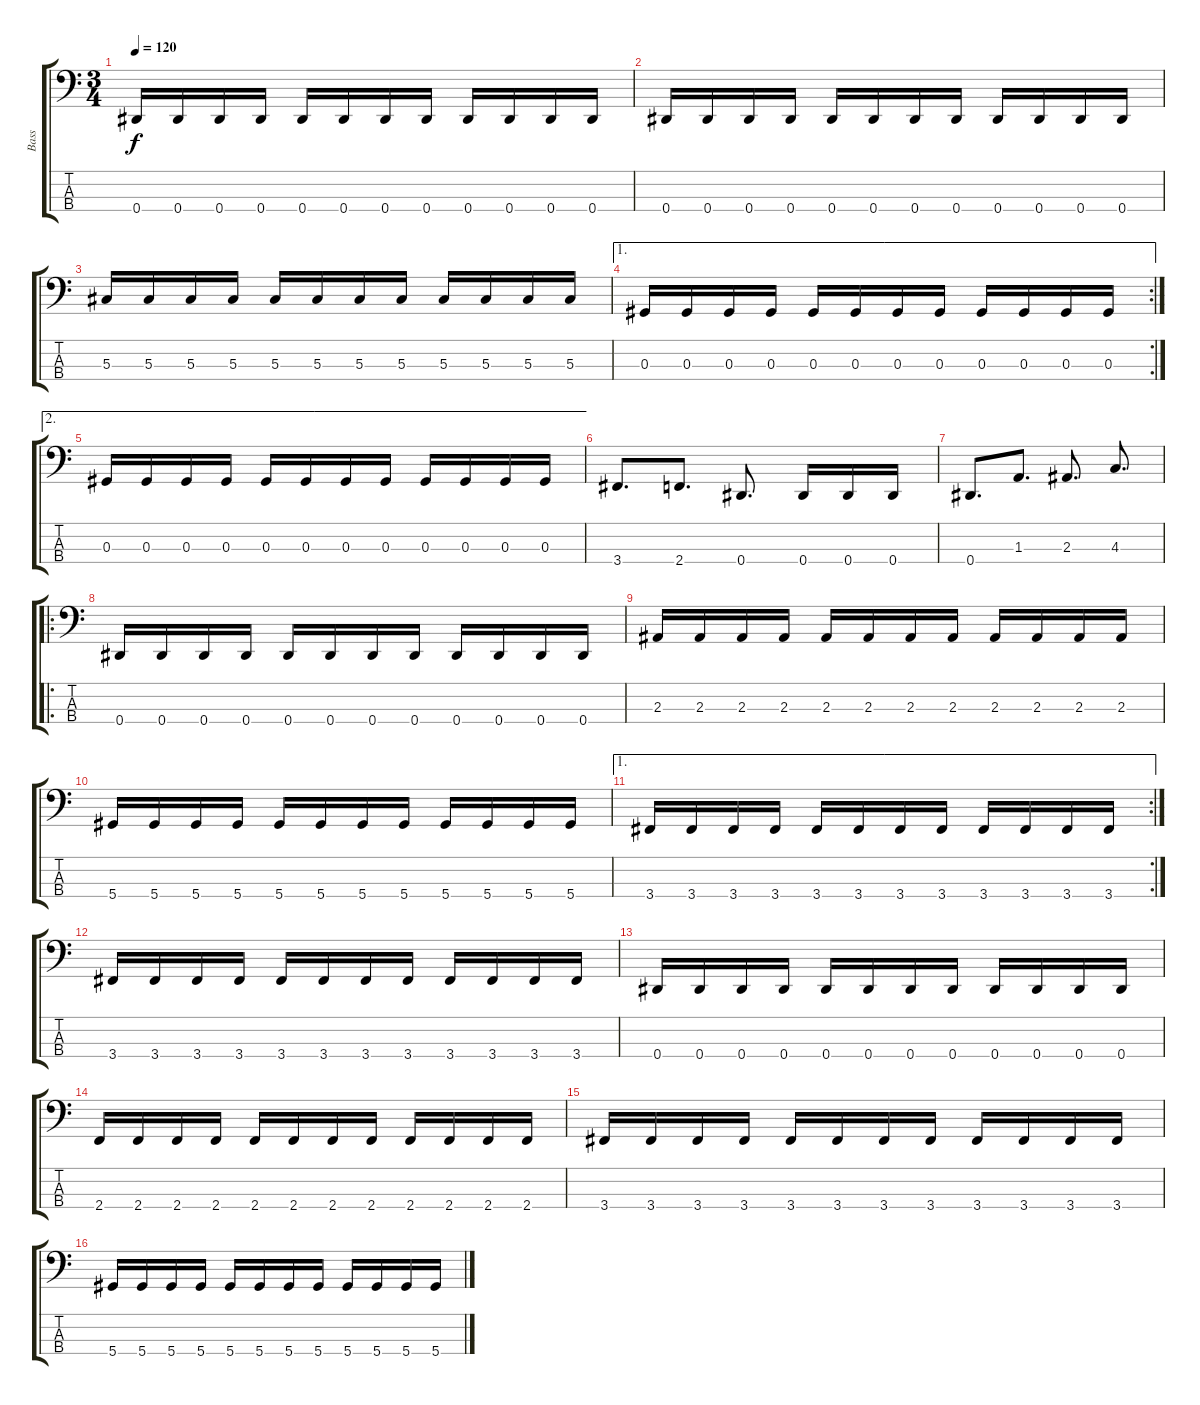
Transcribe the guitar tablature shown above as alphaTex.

\track ("Bass" "Bass") {instrument electricbassfinger}
\staff {score tabs}
\tuning (Gb2 Db2 Ab1 Eb1) {hide}
\ts (3 4)
\tempo 120
\clef f4
\ks c
0.4.16{dy f} 0.4.16 0.4.16 0.4.16 0.4.16 0.4.16 0.4.16 0.4.16 0.4.16 0.4.16 0.4.16 0.4.16 |
0.4.16 0.4.16 0.4.16 0.4.16 0.4.16 0.4.16 0.4.16 0.4.16 0.4.16 0.4.16 0.4.16 0.4.16 |
5.3.16 5.3.16 5.3.16 5.3.16 5.3.16 5.3.16 5.3.16 5.3.16 5.3.16 5.3.16 5.3.16 5.3.16 |
\ae 1
\rc 2
0.3.16 0.3.16 0.3.16 0.3.16 0.3.16 0.3.16 0.3.16 0.3.16 0.3.16 0.3.16 0.3.16 0.3.16 |
\ae 2
0.3.16 0.3.16 0.3.16 0.3.16 0.3.16 0.3.16 0.3.16 0.3.16 0.3.16 0.3.16 0.3.16 0.3.16 |
3.4.8{d} 2.4.8{d} 0.4.8{d} 0.4.16 0.4.16 0.4.16 |
0.4.8{d} 1.3.8{d} 2.3.8{d} 4.3.8{d} |
\ro
0.4.16 0.4.16 0.4.16 0.4.16 0.4.16 0.4.16 0.4.16 0.4.16 0.4.16 0.4.16 0.4.16 0.4.16 |
2.3.16 2.3.16 2.3.16 2.3.16 2.3.16 2.3.16 2.3.16 2.3.16 2.3.16 2.3.16 2.3.16 2.3.16 |
5.4.16 5.4.16 5.4.16 5.4.16 5.4.16 5.4.16 5.4.16 5.4.16 5.4.16 5.4.16 5.4.16 5.4.16 |
\ae 1
\rc 2
3.4.16 3.4.16 3.4.16 3.4.16 3.4.16 3.4.16 3.4.16 3.4.16 3.4.16 3.4.16 3.4.16 3.4.16 |
3.4.16 3.4.16 3.4.16 3.4.16 3.4.16 3.4.16 3.4.16 3.4.16 3.4.16 3.4.16 3.4.16 3.4.16 |
0.4.16 0.4.16 0.4.16 0.4.16 0.4.16 0.4.16 0.4.16 0.4.16 0.4.16 0.4.16 0.4.16 0.4.16 |
2.4.16 2.4.16 2.4.16 2.4.16 2.4.16 2.4.16 2.4.16 2.4.16 2.4.16 2.4.16 2.4.16 2.4.16 |
3.4.16 3.4.16 3.4.16 3.4.16 3.4.16 3.4.16 3.4.16 3.4.16 3.4.16 3.4.16 3.4.16 3.4.16 |
5.4.16 5.4.16 5.4.16 5.4.16 5.4.16 5.4.16 5.4.16 5.4.16 5.4.16 5.4.16 5.4.16 5.4.16
